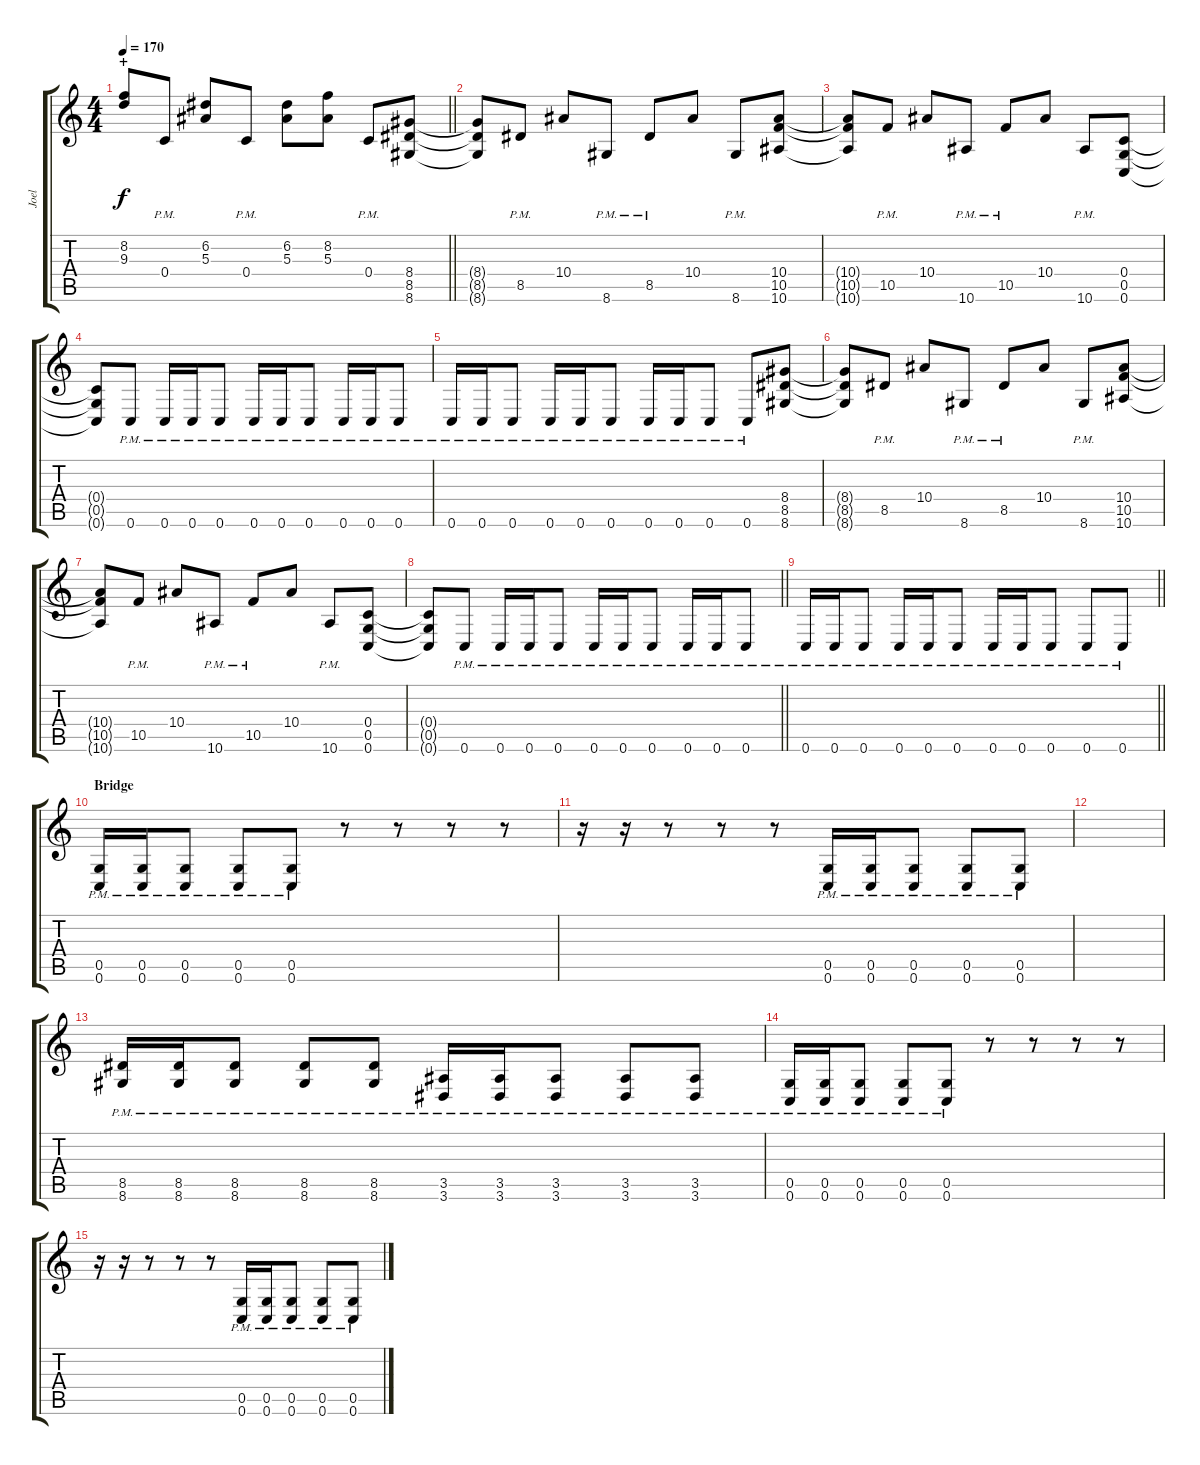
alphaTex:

\track ("Joel" "Joel") {instrument distortionguitar}
\staff {score tabs}
\tuning (D4 A3 F3 C3 G2 C2) {hide}
\ts (4 4)
\section ("" "+")
\tempo 170
\clef g2
\barLineRight lightlight
\ks c
(8.2 9.3).8{dy f} 0.4{pm}.8 (6.2 5.3).8 0.4{pm}.8 (6.2 5.3).8 (8.2 5.3).8 0.4{pm}.8 (8.4 8.5 8.6).8 |
(8.4{t} 8.5{t} 8.6{t}).8 8.5{pm}.8 10.4.8 8.6{pm}.8 8.5{pm}.8 10.4.8 8.6{pm}.8 (10.4 10.5 10.6).8 |
(10.4{t} 10.5{t} 10.6{t}).8 10.5{pm}.8 10.4.8 10.6{pm}.8 10.5{pm}.8 10.4.8 10.6{pm}.8 (0.4 0.5 0.6).8 |
(0.4{t} 0.5{t} 0.6{t}).8 0.6{pm}.8 0.6{pm}.16 0.6{pm}.16 0.6{pm}.8 0.6{pm}.16 0.6{pm}.16 0.6{pm}.8 0.6{pm}.16 0.6{pm}.16 0.6{pm}.8 |
0.6{pm}.16 0.6{pm}.16 0.6{pm}.8 0.6{pm}.16 0.6{pm}.16 0.6{pm}.8 0.6{pm}.16 0.6{pm}.16 0.6{pm}.8 0.6{pm}.8 (8.4 8.5 8.6).8 |
(8.4{t} 8.5{t} 8.6{t}).8 8.5{pm}.8 10.4.8 8.6{pm}.8 8.5{pm}.8 10.4.8 8.6{pm}.8 (10.4 10.5 10.6).8 |
(10.4{t} 10.5{t} 10.6{t}).8 10.5{pm}.8 10.4.8 10.6{pm}.8 10.5{pm}.8 10.4.8 10.6{pm}.8 (0.4 0.5 0.6).8 |
\barLineRight lightlight
(0.4{t} 0.5{t} 0.6{t}).8 0.6{pm}.8 0.6{pm}.16 0.6{pm}.16 0.6{pm}.8 0.6{pm}.16 0.6{pm}.16 0.6{pm}.8 0.6{pm}.16 0.6{pm}.16 0.6{pm}.8 |
\barLineRight lightlight
0.6{pm}.16 0.6{pm}.16 0.6{pm}.8 0.6{pm}.16 0.6{pm}.16 0.6{pm}.8 0.6{pm}.16 0.6{pm}.16 0.6{pm}.8 0.6{pm}.8 0.6{pm}.8 |
\section ("" "Bridge")
(0.5{pm} 0.6{pm}).16 (0.5{pm} 0.6{pm}).16 (0.5{pm} 0.6{pm}).8 (0.5{pm} 0.6{pm}).8 (0.5{pm} 0.6{pm}).8 r.8 r.8 r.8 r.8 |
r.16 r.16 r.8 r.8 r.8 (0.5{pm} 0.6{pm}).16 (0.5{pm} 0.6{pm}).16 (0.5{pm} 0.6{pm}).8 (0.5{pm} 0.6{pm}).8 (0.5{pm} 0.6{pm}).8 |
|
(8.5{pm} 8.6{pm}).16 (8.5{pm} 8.6{pm}).16 (8.5{pm} 8.6{pm}).8 (8.5{pm} 8.6{pm}).8 (8.5{pm} 8.6{pm}).8 (3.5{pm} 3.6{pm}).16 (3.5{pm} 3.6{pm}).16 (3.5{pm} 3.6{pm}).8 (3.5{pm} 3.6{pm}).8 (3.5{pm} 3.6{pm}).8 |
(0.5{pm} 0.6{pm}).16 (0.5{pm} 0.6{pm}).16 (0.5{pm} 0.6{pm}).8 (0.5{pm} 0.6{pm}).8 (0.5{pm} 0.6{pm}).8 r.8 r.8 r.8 r.8 |
r.16 r.16 r.8 r.8 r.8 (0.5{pm} 0.6{pm}).16 (0.5{pm} 0.6{pm}).16 (0.5{pm} 0.6{pm}).8 (0.5{pm} 0.6{pm}).8 (0.5{pm} 0.6{pm}).8
